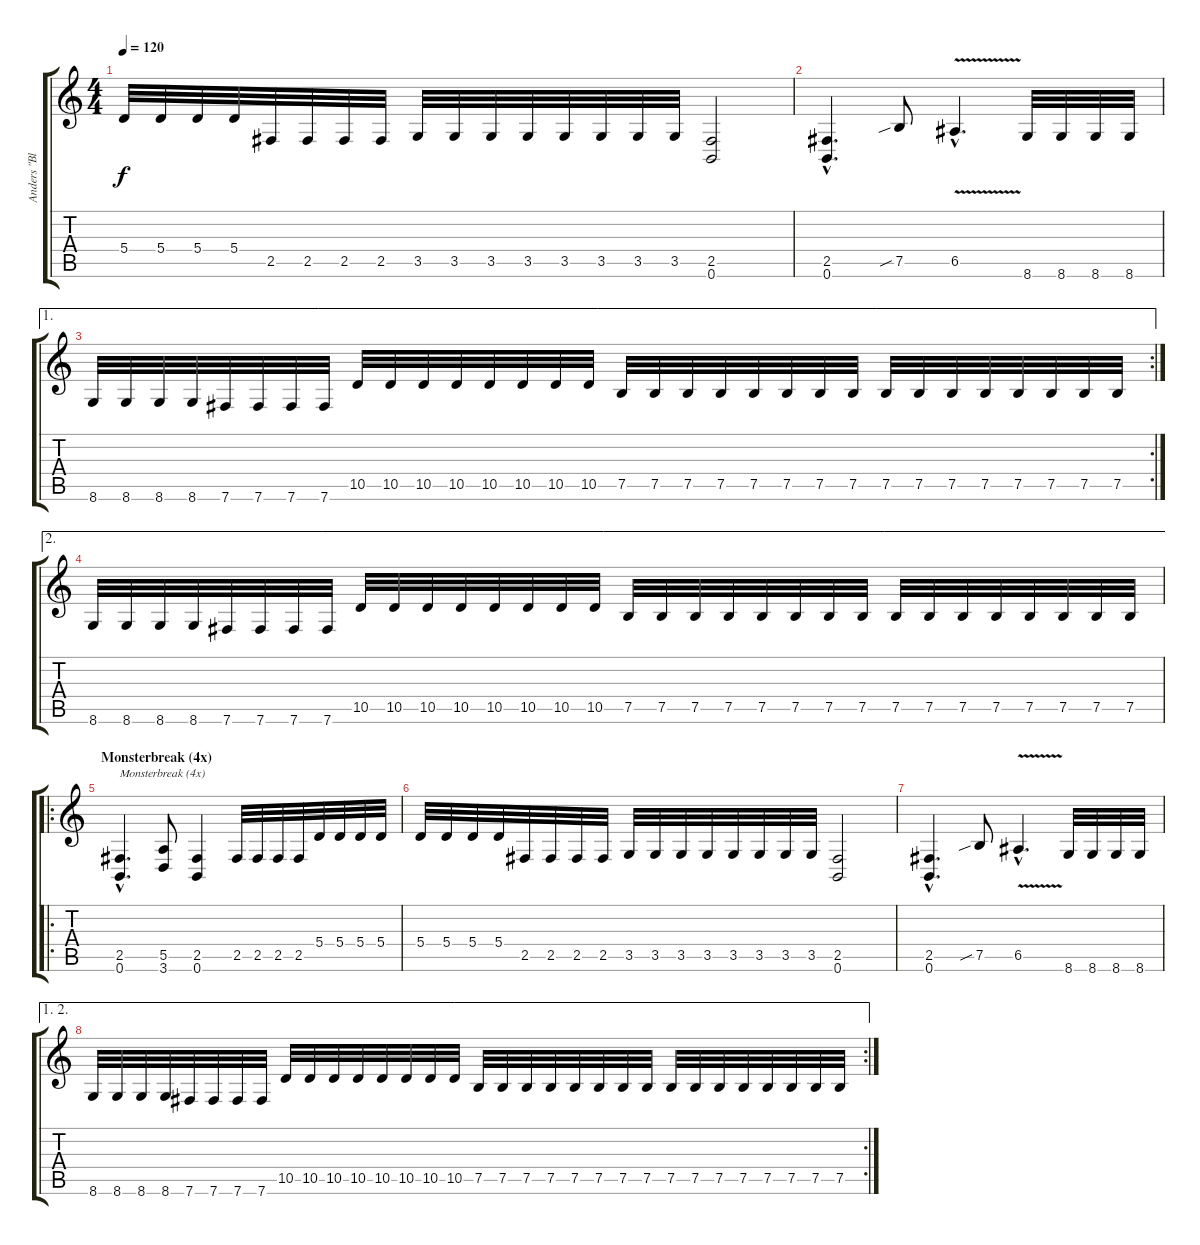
\track ("Anders \"Blakkheim\" Nyström" "Anders \"Bl") {instrument distortionguitar}
\staff {score tabs}
\tuning (B3 Gb3 D3 A2 E2 B1) {hide}
\ts (4 4)
\tempo 120
\clef g2
\ks c
5.4.32{dy f} 5.4.32 5.4.32 5.4.32 2.5.32 2.5.32 2.5.32 2.5.32 3.5.32 3.5.32 3.5.32 3.5.32 3.5.32 3.5.32 3.5.32 3.5.32 (2.5 0.6).2 |
(2.5{hac} 0.6{hac}).4{d} 7.5{sib}.8 6.5{v hac}.4{d} 8.6.32 8.6.32 8.6.32 8.6.32 |
\ae 1
\rc 2
8.6.32 8.6.32 8.6.32 8.6.32 7.6.32 7.6.32 7.6.32 7.6.32 10.5.32 10.5.32 10.5.32 10.5.32 10.5.32 10.5.32 10.5.32 10.5.32 7.5.32 7.5.32 7.5.32 7.5.32 7.5.32 7.5.32 7.5.32 7.5.32 7.5.32 7.5.32 7.5.32 7.5.32 7.5.32 7.5.32 7.5.32 7.5.32 |
\ae 2
8.6.32 8.6.32 8.6.32 8.6.32 7.6.32 7.6.32 7.6.32 7.6.32 10.5.32 10.5.32 10.5.32 10.5.32 10.5.32 10.5.32 10.5.32 10.5.32 7.5.32 7.5.32 7.5.32 7.5.32 7.5.32 7.5.32 7.5.32 7.5.32 7.5.32 7.5.32 7.5.32 7.5.32 7.5.32 7.5.32 7.5.32 7.5.32 |
\ro
\section ("" "Monsterbreak (4x)")
(2.5{hac} 0.6{hac}).4{d txt "Monsterbreak (4x)"} (5.5 3.6).8 (2.5 0.6).4 2.5.32 2.5.32 2.5.32 2.5.32 5.4.32 5.4.32 5.4.32 5.4.32 |
5.4.32 5.4.32 5.4.32 5.4.32 2.5.32 2.5.32 2.5.32 2.5.32 3.5.32 3.5.32 3.5.32 3.5.32 3.5.32 3.5.32 3.5.32 3.5.32 (2.5 0.6).2 |
(2.5{hac} 0.6{hac}).4{d} 7.5{sib}.8 6.5{v hac}.4{d} 8.6.32 8.6.32 8.6.32 8.6.32 |
\ae (1 2)
\rc 2
8.6.32 8.6.32 8.6.32 8.6.32 7.6.32 7.6.32 7.6.32 7.6.32 10.5.32 10.5.32 10.5.32 10.5.32 10.5.32 10.5.32 10.5.32 10.5.32 7.5.32 7.5.32 7.5.32 7.5.32 7.5.32 7.5.32 7.5.32 7.5.32 7.5.32 7.5.32 7.5.32 7.5.32 7.5.32 7.5.32 7.5.32 7.5.32
